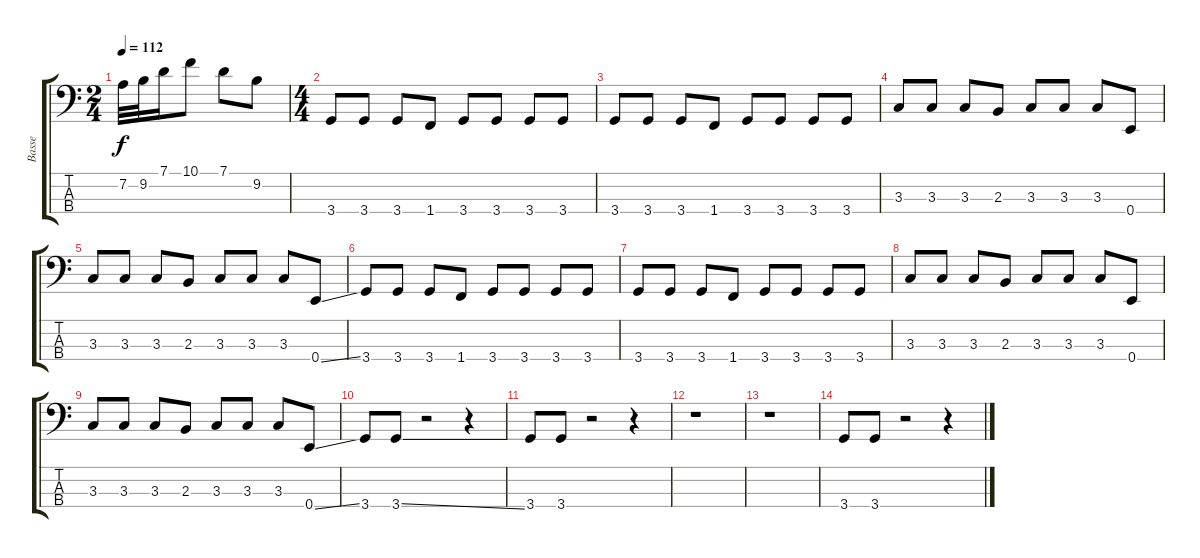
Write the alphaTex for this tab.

\track ("Basse" "Basse") {instrument electricbassfinger}
\staff {score tabs}
\tuning (G2 D2 A1 E1) {hide}
\ts (2 4)
\tempo 112
\clef f4
\ks c
7.2.32{dy f} 9.2.32 7.1.16 10.1.8 7.1.8 9.2.8 |
\ts (4 4)
3.4.8 3.4.8 3.4.8 1.4.8 3.4.8 3.4.8 3.4.8 3.4.8 |
3.4.8 3.4.8 3.4.8 1.4.8 3.4.8 3.4.8 3.4.8 3.4.8 |
3.3.8 3.3.8 3.3.8 2.3.8 3.3.8 3.3.8 3.3.8 0.4.8 |
3.3.8 3.3.8 3.3.8 2.3.8 3.3.8 3.3.8 3.3.8 0.4{ss}.8 |
3.4.8 3.4.8 3.4.8 1.4.8 3.4.8 3.4.8 3.4.8 3.4.8 |
3.4.8 3.4.8 3.4.8 1.4.8 3.4.8 3.4.8 3.4.8 3.4.8 |
3.3.8 3.3.8 3.3.8 2.3.8 3.3.8 3.3.8 3.3.8 0.4.8 |
3.3.8 3.3.8 3.3.8 2.3.8 3.3.8 3.3.8 3.3.8 0.4{ss}.8 |
3.4.8 3.4{ss}.8 r.2 r.4 |
3.4.8 3.4.8 r.2 r.4 |
r.1 |
r.1 |
3.4.8 3.4.8 r.2 r.4
